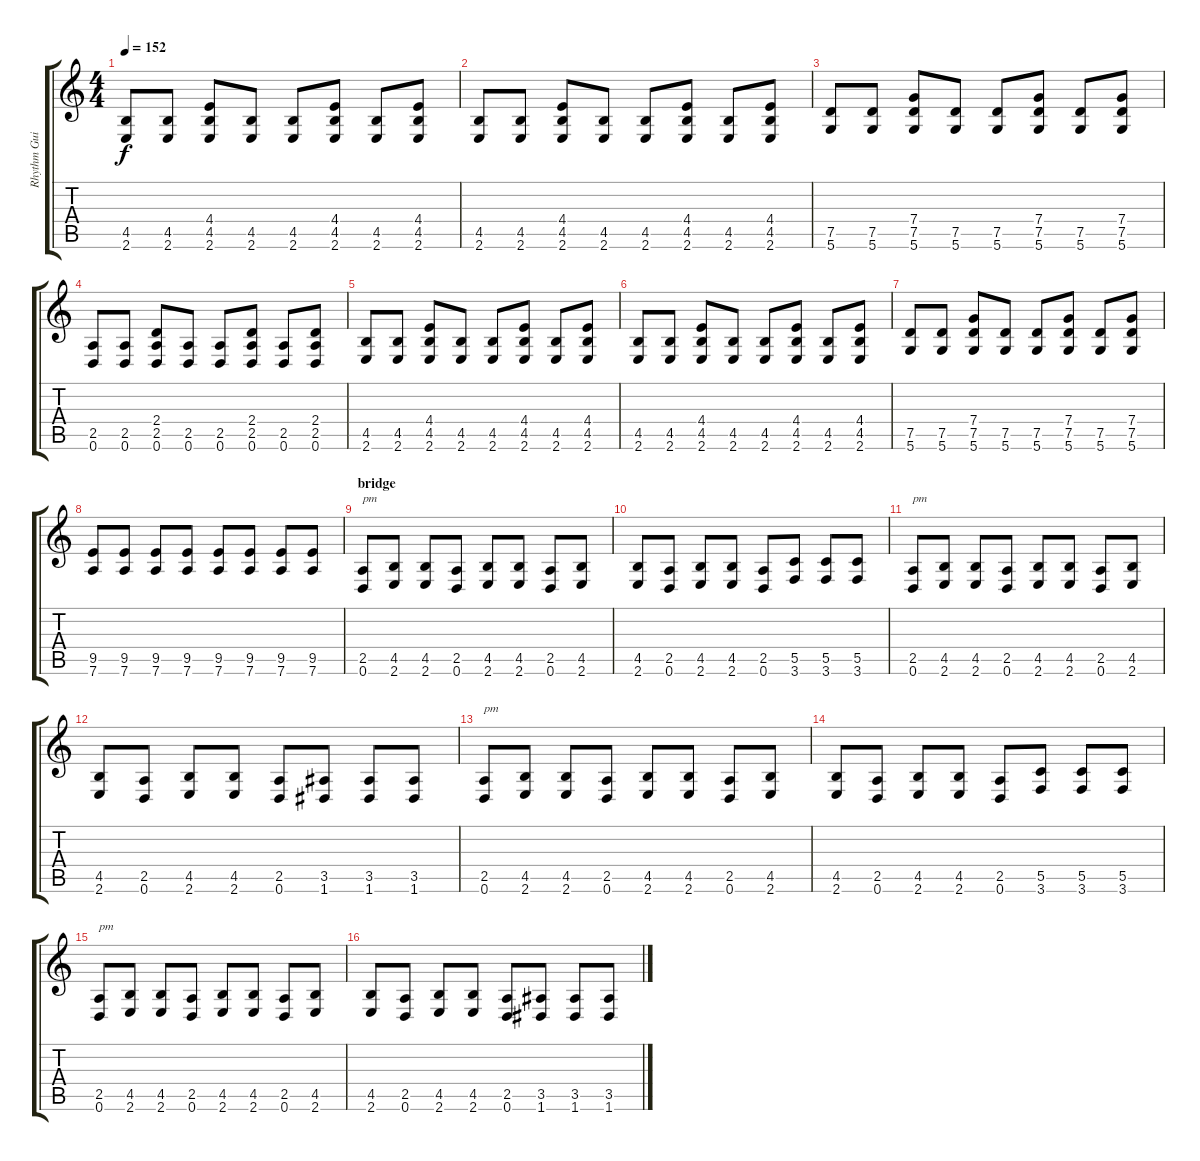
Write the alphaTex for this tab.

\track ("Rhythm Guitar " "Rhythm Gui") {instrument distortionguitar}
\staff {score tabs}
\tuning (D4 A3 F3 C3 G2 D2) {hide}
\ts (4 4)
\tempo 152
\clef g2
\ks c
(4.5 2.6).8{dy f} (4.5 2.6).8 (4.4 4.5 2.6).8 (4.5 2.6).8 (4.5 2.6).8 (4.4 4.5 2.6).8 (4.5 2.6).8 (4.4 4.5 2.6).8 |
(4.5 2.6).8 (4.5 2.6).8 (4.4 4.5 2.6).8 (4.5 2.6).8 (4.5 2.6).8 (4.4 4.5 2.6).8 (4.5 2.6).8 (4.4 4.5 2.6).8 |
(7.5 5.6).8 (7.5 5.6).8 (7.4 7.5 5.6).8 (7.5 5.6).8 (7.5 5.6).8 (7.4 7.5 5.6).8 (7.5 5.6).8 (7.4 7.5 5.6).8 |
(2.5 0.6).8 (2.5 0.6).8 (2.4 2.5 0.6).8 (2.5 0.6).8 (2.5 0.6).8 (2.4 2.5 0.6).8 (2.5 0.6).8 (2.4 2.5 0.6).8 |
(4.5 2.6).8 (4.5 2.6).8 (4.4 4.5 2.6).8 (4.5 2.6).8 (4.5 2.6).8 (4.4 4.5 2.6).8 (4.5 2.6).8 (4.4 4.5 2.6).8 |
(4.5 2.6).8 (4.5 2.6).8 (4.4 4.5 2.6).8 (4.5 2.6).8 (4.5 2.6).8 (4.4 4.5 2.6).8 (4.5 2.6).8 (4.4 4.5 2.6).8 |
(7.5 5.6).8 (7.5 5.6).8 (7.4 7.5 5.6).8 (7.5 5.6).8 (7.5 5.6).8 (7.4 7.5 5.6).8 (7.5 5.6).8 (7.4 7.5 5.6).8 |
(9.5 7.6).8 (9.5 7.6).8 (9.5 7.6).8 (9.5 7.6).8 (9.5 7.6).8 (9.5 7.6).8 (9.5 7.6).8 (9.5 7.6).8 |
\section ("" "bridge")
(2.5 0.6).8{txt "pm"} (4.5 2.6).8 (4.5 2.6).8 (2.5 0.6).8 (4.5 2.6).8 (4.5 2.6).8 (2.5 0.6).8 (4.5 2.6).8 |
(4.5 2.6).8 (2.5 0.6).8 (4.5 2.6).8 (4.5 2.6).8 (2.5 0.6).8 (5.5 3.6).8 (5.5 3.6).8 (5.5 3.6).8 |
(2.5 0.6).8{txt "pm"} (4.5 2.6).8 (4.5 2.6).8 (2.5 0.6).8 (4.5 2.6).8 (4.5 2.6).8 (2.5 0.6).8 (4.5 2.6).8 |
(4.5 2.6).8 (2.5 0.6).8 (4.5 2.6).8 (4.5 2.6).8 (2.5 0.6).8 (3.5 1.6).8 (3.5 1.6).8 (3.5 1.6).8 |
(2.5 0.6).8{txt "pm"} (4.5 2.6).8 (4.5 2.6).8 (2.5 0.6).8 (4.5 2.6).8 (4.5 2.6).8 (2.5 0.6).8 (4.5 2.6).8 |
(4.5 2.6).8 (2.5 0.6).8 (4.5 2.6).8 (4.5 2.6).8 (2.5 0.6).8 (5.5 3.6).8 (5.5 3.6).8 (5.5 3.6).8 |
(2.5 0.6).8{txt "pm"} (4.5 2.6).8 (4.5 2.6).8 (2.5 0.6).8 (4.5 2.6).8 (4.5 2.6).8 (2.5 0.6).8 (4.5 2.6).8 |
(4.5 2.6).8 (2.5 0.6).8 (4.5 2.6).8 (4.5 2.6).8 (2.5 0.6).8 (3.5 1.6).8 (3.5 1.6).8 (3.5 1.6).8
